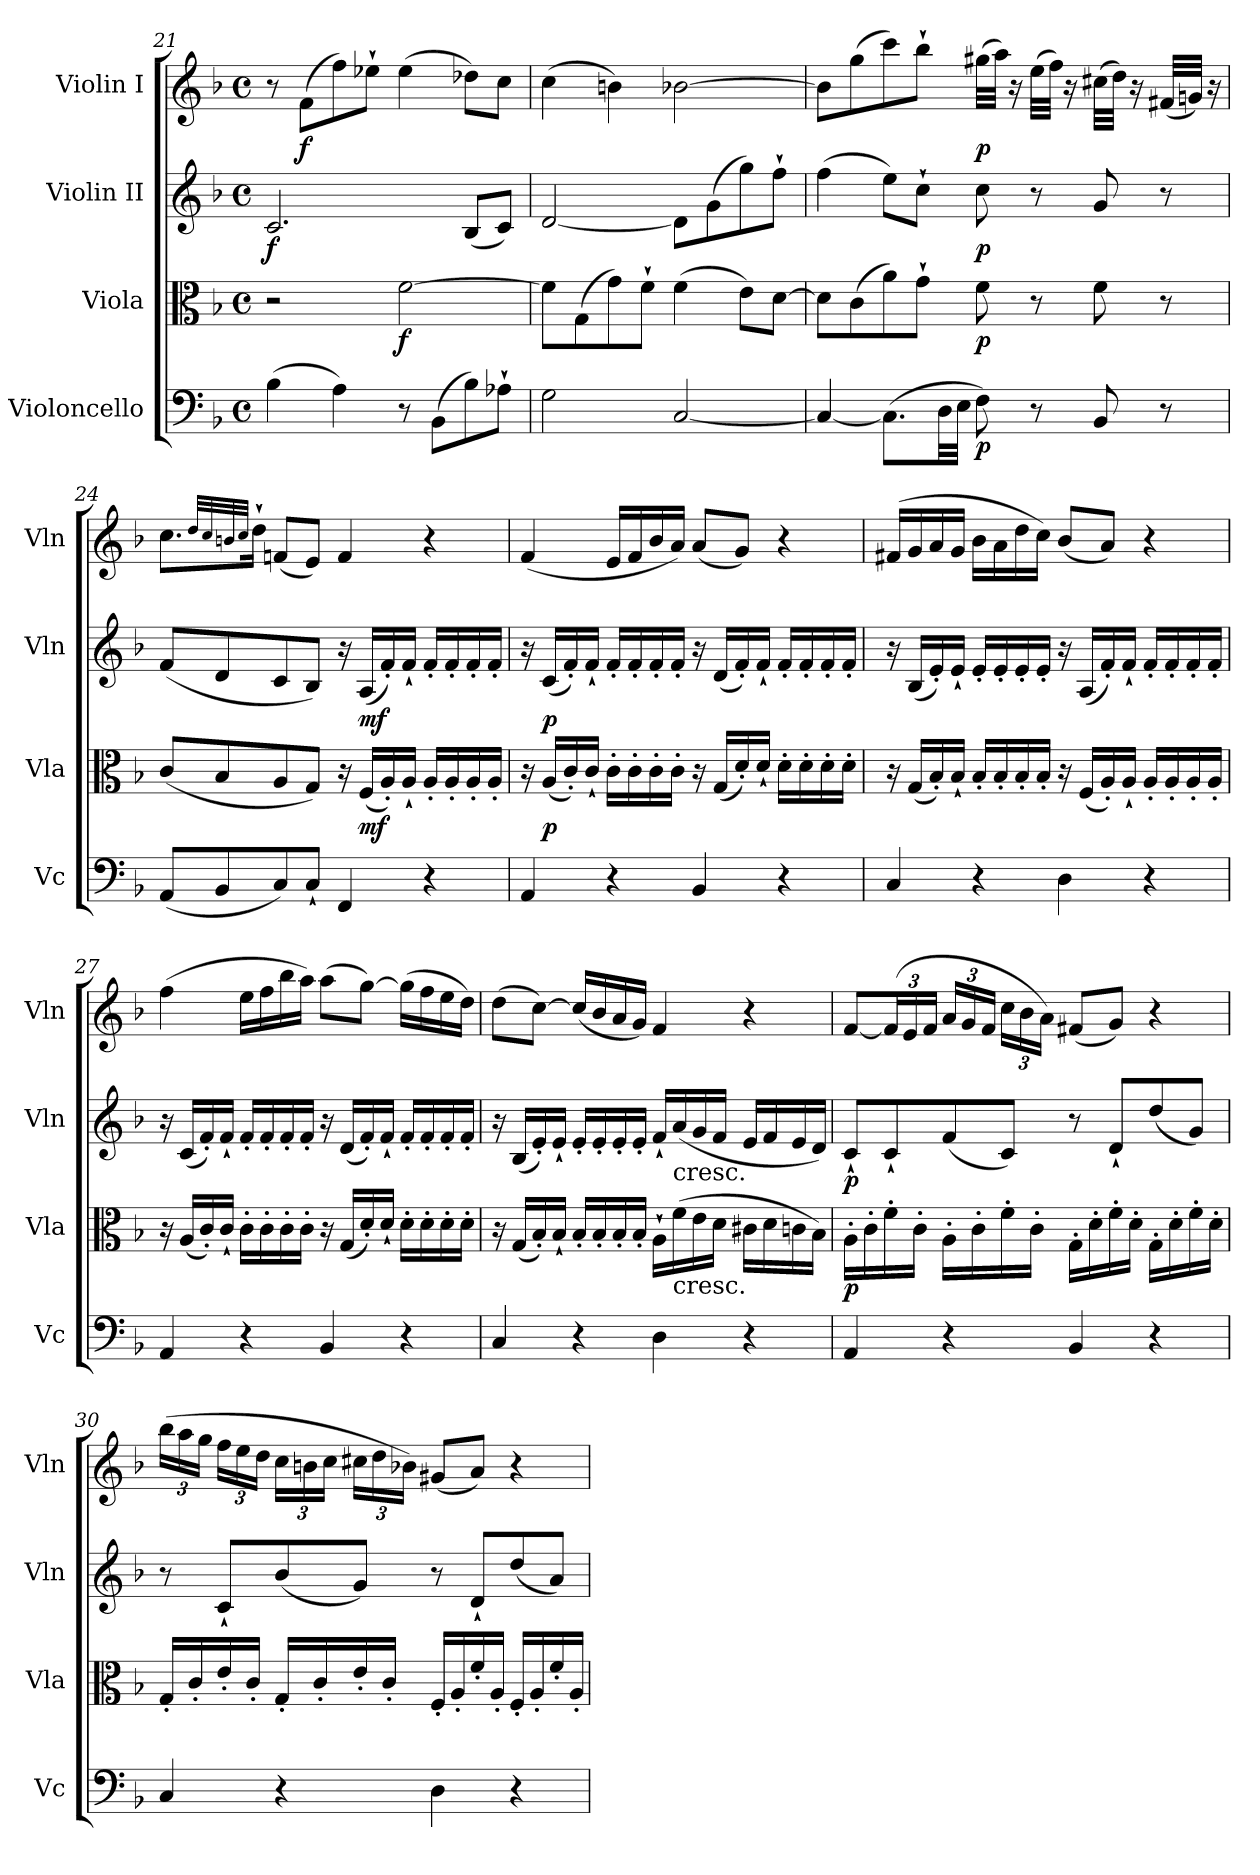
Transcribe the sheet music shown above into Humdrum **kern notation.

**kern	**dynam	**kern	**dynam	**kern	**dynam	**kern	**dynam
*part4	*part4	*part3	*part3	*part2	*part2	*part1	*part1
*staff4	*staff4	*staff3	*staff3	*staff2	*staff2	*staff1	*staff1
*I"Violoncello	*	*I"Viola	*	*I"Violin II	*	*I"Violin I	*
*I'Vc	*	*I'Vla	*	*I'Vln	*	*I'Vln	*
*clefF4	*	*clefC3	*	*clefG2	*	*clefG2	*
*k[b-]	*	*k[b-]	*	*k[b-]	*	*k[b-]	*
*M4/4	*	*M4/4	*	*M4/4	*	*M4/4	*
*met(c)	*	*met(c)	*	*met(c)	*	*met(c)	*
=21	=21	=21	=21	=21	=21	=21	=21
!	!	!	!	!	!LO:DY:b	!	!
(>4B-\	.	2r	.	2.c/	f	8r	.
!	!	!	!	!	!	!	!LO:DY:b
.	.	.	.	.	.	(>8f\L	f
4A\)	.	.	.	.	.	8ff\)	.
.	.	.	.	.	.	8ee-X`\J	.
!	!	!	!LO:DY:b	!	!	!	!
8r	.	[2f\	f	.	.	(>4ee-\	.
(>8BB-\L	.	.	.	.	.	.	.
8B-\)	.	.	.	(<8B-/L	.	8dd-X\L)	.
8A-X`\J	.	.	.	8c/J)	.	8cc\J	.
=22	=22	=22	=22	=22	=22	=22	=22
2G\	.	8f\L]	.	[2d/	.	(>4cc\	.
.	.	(>8G\	.	.	.	.	.
.	.	8g\)	.	.	.	4bn\)	.
.	.	8f`\J	.	.	.	.	.
[2C/	.	(>4f\	.	8d\L]	.	[2b-X\	.
.	.	.	.	(>8g\	.	.	.
.	.	8e\L)	.	8gg\)	.	.	.
.	.	[8d\J	.	8ff`\J	.	.	.
!!LO:LB:g=z
=23	=23	=23	=23	=23	=23	=23	=23
4C/_	.	8d\L]	.	(>4ff\	.	8b-\L]	.
.	.	(>8c\	.	.	.	(>8gg\	.
(>8.C\L]	.	8a\)	.	8ee\L)	.	8ccc\)	.
.	.	8g`\J	.	8cc`\J	.	8bb-`\J	.
32D\LL	.	.	.	.	.	.	.
32E\JJJ	.	.	.	.	.	.	.
!	!LO:DY:b	!	!LO:DY:b	!	!LO:DY:b	!	!LO:DY:b
8F\)	p	8f\	p	8cc\	p	(>32gg#X\LLL	p
.	.	.	.	.	.	32aa\JJJ)	.
.	.	.	.	.	.	16r	.
8r	.	8r	.	8r	.	(>32ee\LLL	.
.	.	.	.	.	.	32ff\JJJ)	.
.	.	.	.	.	.	16r	.
8BB-/	.	8f\	.	8g/	.	(>32cc#X\LLL	.
.	.	.	.	.	.	32dd\JJJ)	.
.	.	.	.	.	.	16r	.
8r	.	8r	.	8r	.	(<32f#X/LLL	.
.	.	.	.	.	.	32gn/JJJ)	.
.	.	.	.	.	.	16r	.
=24	=24	=24	=24	=24	=24	=24	=24
(<8AA/L	.	(<8c/L	.	(<8f/L	.	8.cc\L	.
8BB-/	.	8B-/	.	8d/	.	.	.
.	.	.	.	.	.	32qdd/LLL	.
.	.	.	.	.	.	32qcc/	.
.	.	.	.	.	.	32qbn/	.
.	.	.	.	.	.	32qcc/JJJ	.
.	.	.	.	.	.	16dd`\Jk	.
8C/)	.	8A/	.	8c/	.	(<8fn/L	.
8C`/J	.	8G/J)	.	8B-/J)	.	8e/J)	.
4FF/	.	16r	.	16r	.	4f/	.
!	!	!	!LO:DY:b	!	!LO:DY:b	!	!
.	.	(<16F/LL	mf	(<16A/LL	mf	.	.
.	.	16A'/)	.	16f'/)	.	.	.
.	.	16A`/JJ	.	16f`/JJ	.	.	.
4r	.	16A'/LL	.	16f'/LL	.	4r	.
.	.	16A'/	.	16f'/	.	.	.
.	.	16A'/	.	16f'/	.	.	.
.	.	16A'/JJ	.	16f'/JJ	.	.	.
!!LO:LB:g=z
=25	=25	=25	=25	=25	=25	=25	=25
4AA/	.	16r	.	16r	.	(<4f/	.
!	!	!	!LO:DY:b	!	!LO:DY:b	!	!
.	.	(<16A/LL	p	(<16c/LL	p	.	.
.	.	16c'/)	.	16f'/)	.	.	.
.	.	16c`/JJ	.	16f`/JJ	.	.	.
4r	.	16c'\LL	.	16f'/LL	.	16e/LL	.
.	.	16c'\	.	16f'/	.	16f/	.
.	.	16c'\	.	16f'/	.	16b-/	.
.	.	16c'\JJ	.	16f'/JJ	.	16a/JJ)	.
4BB-/	.	16r	.	16r	.	(<8a/L	.
.	.	(<16G/LL	.	(<16d/LL	.	.	.
.	.	16d'/)	.	16f'/)	.	8g/J)	.
.	.	16d`/JJ	.	16f`/JJ	.	.	.
4r	.	16d'\LL	.	16f'/LL	.	4r	.
.	.	16d'\	.	16f'/	.	.	.
.	.	16d'\	.	16f'/	.	.	.
.	.	16d'\JJ	.	16f'/JJ	.	.	.
=26	=26	=26	=26	=26	=26	=26	=26
4C/	.	16r	.	16r	.	(>16f#X/LL	.
.	.	(<16G/LL	.	(<16B-/LL	.	16g/	.
.	.	16B-'/)	.	16e'/)	.	16a/	.
.	.	16B-`/JJ	.	16e`/JJ	.	16g/JJ	.
4r	.	16B-'/LL	.	16e'/LL	.	16b-\LL	.
.	.	16B-'/	.	16e'/	.	16a\	.
.	.	16B-'/	.	16e'/	.	16dd\	.
.	.	16B-'/JJ	.	16e'/JJ	.	16cc\JJ)	.
4D\	.	16r	.	16r	.	(<8b-/L	.
.	.	(<16F/LL	.	(<16A/LL	.	.	.
.	.	16A'/)	.	16f'/)	.	8a/J)	.
.	.	16A`/JJ	.	16f`/JJ	.	.	.
4r	.	16A'/LL	.	16f'/LL	.	4r	.
.	.	16A'/	.	16f'/	.	.	.
.	.	16A'/	.	16f'/	.	.	.
.	.	16A'/JJ	.	16f'/JJ	.	.	.
!!LO:PB:g=z
=27	=27	=27	=27	=27	=27	=27	=27
4AA/	.	16r	.	16r	.	(>4ff\	.
.	.	(<16A/LL	.	(<16c/LL	.	.	.
.	.	16c'/)	.	16f'/)	.	.	.
.	.	16c`/JJ	.	16f`/JJ	.	.	.
4r	.	16c'\LL	.	16f'/LL	.	16ee\LL	.
.	.	16c'\	.	16f'/	.	16ff\	.
.	.	16c'\	.	16f'/	.	16bb-\	.
.	.	16c'\JJ	.	16f'/JJ	.	16aa\JJ)	.
4BB-/	.	16r	.	16r	.	(>8aa\L	.
.	.	(<16G/LL	.	(<16d/LL	.	.	.
.	.	16d'/)	.	16f'/)	.	[8gg\J)	.
.	.	16d`/JJ	.	16f`/JJ	.	.	.
4r	.	16d'\LL	.	16f'/LL	.	(>16gg\LL]	.
.	.	16d'\	.	16f'/	.	16ff\	.
.	.	16d'\	.	16f'/	.	16ee\	.
.	.	16d'\JJ	.	16f'/JJ	.	16dd\JJ)	.
=28	=28	=28	=28	=28	=28	=28	=28
4C/	.	16r	.	16r	.	(>8dd\L	.
.	.	(<16G/LL	.	(<16B-/LL	.	.	.
.	.	16B-'/)	.	16e'/)	.	[8cc\J)	.
.	.	16B-`/JJ	.	16e`/JJ	.	.	.
4r	.	16B-'/LL	.	16e'/LL	.	(<16cc/LL]	.
.	.	16B-'/	.	16e'/	.	16b-/	.
.	.	16B-'/	.	16e'/	.	16a/	.
.	.	16B-'/JJ	.	16e'/JJ	.	16g/JJ)	.
4D\	.	16A`\LL	.	16f`/LL	.	4f/	.
!	!	!	!	!LO:TX:b:t=cresc.	!	!	!
!	!	!LO:TX:b:t=cresc.	!	!	!	!	!
.	.	(>16f\	.	(<16a/	.	.	.
.	.	16e\	.	16g/	.	.	.
.	.	16d\JJ	.	16f/JJ	.	.	.
4r	.	16c#X\LL	.	16e/LL	.	4r	.
.	.	16d\	.	16f/	.	.	.
.	.	16cn\	.	16e/	.	.	.
.	.	16B-\JJ)	.	16d/JJ)	.	.	.
!!LO:LB:g=z
=29	=29	=29	=29	=29	=29	=29	=29
!	!	!	!LO:DY:b	!	!LO:DY:b	!	!
4AA/	.	16A'\LL	p	8c`/L	p	[8f/L	.
.	.	16c'\	.	.	.	.	.
*	*	*	*	*	*	*Xbrackettup	*
.	.	16f'\	.	8c`/	.	(<24f/L]	.
.	.	.	.	.	.	24e/	.
.	.	16c'\JJ	.	.	.	.	.
.	.	.	.	.	.	24f/JJ	.
4r	.	16A'\LL	.	(<8f/	.	24a/LL	.
.	.	.	.	.	.	24g/	.
.	.	16c'\	.	.	.	.	.
.	.	.	.	.	.	24f/JJ	.
.	.	16f'\	.	8c/J)	.	24cc\LL	.
.	.	.	.	.	.	24b-\	.
.	.	16c'\JJ	.	.	.	.	.
.	.	.	.	.	.	24a\JJ)	.
4BB-/	.	16G'\LL	.	8r	.	(<8f#X/L	.
.	.	16d'\	.	.	.	.	.
.	.	16f'\	.	8d`/L	.	8g/J)	.
.	.	16d'\JJ	.	.	.	.	.
4r	.	16G'\LL	.	(<8dd/	.	4r	.
.	.	16d'\	.	.	.	.	.
.	.	16f'\	.	8g/J)	.	.	.
.	.	16d'\JJ	.	.	.	.	.
!!LO:LB:g=z
=30	=30	=30	=30	=30	=30	=30	=30
4C/	.	16G'/LL	.	8r	.	(>24bb-\LL	.
.	.	.	.	.	.	24aa\	.
.	.	16c'/	.	.	.	.	.
.	.	.	.	.	.	24gg\JJ	.
.	.	16e'/	.	8c`/L	.	24ff\LL	.
.	.	.	.	.	.	24ee\	.
.	.	16c'/JJ	.	.	.	.	.
.	.	.	.	.	.	24dd\JJ	.
4r	.	16G'/LL	.	(<8b-/	.	24cc\LL	.
.	.	.	.	.	.	24bn\	.
.	.	16c'/	.	.	.	.	.
.	.	.	.	.	.	24cc\JJ	.
.	.	16e'/	.	8g/J)	.	24cc#X\LL	.
.	.	.	.	.	.	24dd\	.
.	.	16c'/JJ	.	.	.	.	.
.	.	.	.	.	.	24b-X\JJ)	.
4D\	.	16F'/LL	.	8r	.	(<8g#X/L	.
.	.	16A'/	.	.	.	.	.
.	.	16f'/	.	8d`/L	.	8a/J)	.
.	.	16A'/JJ	.	.	.	.	.
4r	.	16F'/LL	.	(<8dd/	.	4r	.
.	.	16A'/	.	.	.	.	.
.	.	16f'/	.	8a/J)	.	.	.
.	.	16A'/JJ	.	.	.	.	.
=	=	=	=	=	=	=	=
*-	*-	*-	*-	*-	*-	*-	*-
